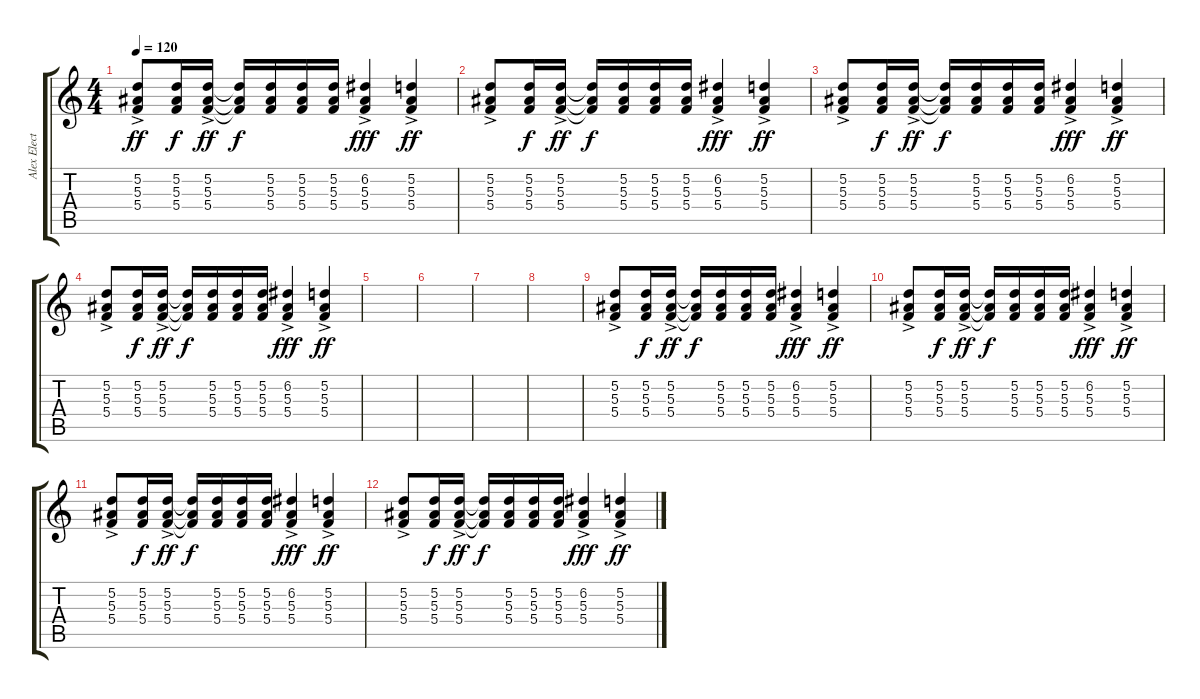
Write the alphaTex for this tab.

\track ("Alex Electric (Whole Step Down)" "Alex Elect") {instrument distortionguitar}
\staff {score tabs}
\tuning (D4 A3 F3 C3 G2 D2) {hide}
\ts (4 4)
\tempo 120
\clef g2
\ks c
(5.2{ac} 5.3{ac} 5.4{ac}).8{dy ff} (5.2 5.3 5.4).16{dy f} (5.2{ac} 5.3{ac} 5.4{ac}).16{dy ff} (5.2{t} 5.3{t} 5.4{t}).16{dy f} (5.2 5.3 5.4).16 (5.2 5.3 5.4).16 (5.2 5.3 5.4).16 (6.2{ac} 5.3{ac} 5.4{ac}).4{dy fff} (5.2{ac} 5.3{ac} 5.4{ac}).4{dy ff} |
(5.2{ac} 5.3{ac} 5.4{ac}).8 (5.2 5.3 5.4).16{dy f} (5.2{ac} 5.3{ac} 5.4{ac}).16{dy ff} (5.2{t} 5.3{t} 5.4{t}).16{dy f} (5.2 5.3 5.4).16 (5.2 5.3 5.4).16 (5.2 5.3 5.4).16 (6.2{ac} 5.3{ac} 5.4{ac}).4{dy fff} (5.2{ac} 5.3{ac} 5.4{ac}).4{dy ff} |
(5.2{ac} 5.3{ac} 5.4{ac}).8 (5.2 5.3 5.4).16{dy f} (5.2{ac} 5.3{ac} 5.4{ac}).16{dy ff} (5.2{t} 5.3{t} 5.4{t}).16{dy f} (5.2 5.3 5.4).16 (5.2 5.3 5.4).16 (5.2 5.3 5.4).16 (6.2{ac} 5.3{ac} 5.4{ac}).4{dy fff} (5.2{ac} 5.3{ac} 5.4{ac}).4{dy ff} |
(5.2{ac} 5.3{ac} 5.4{ac}).8 (5.2 5.3 5.4).16{dy f} (5.2{ac} 5.3{ac} 5.4{ac}).16{dy ff} (5.2{t} 5.3{t} 5.4{t}).16{dy f} (5.2 5.3 5.4).16 (5.2 5.3 5.4).16 (5.2 5.3 5.4).16 (6.2{ac} 5.3{ac} 5.4{ac}).4{dy fff} (5.2{ac} 5.3{ac} 5.4{ac}).4{dy ff} |
|
|
|
|
(5.2{ac} 5.3{ac} 5.4{ac}).8 (5.2 5.3 5.4).16{dy f} (5.2{ac} 5.3{ac} 5.4{ac}).16{dy ff} (5.2{t} 5.3{t} 5.4{t}).16{dy f} (5.2 5.3 5.4).16 (5.2 5.3 5.4).16 (5.2 5.3 5.4).16 (6.2{ac} 5.3{ac} 5.4{ac}).4{dy fff} (5.2{ac} 5.3{ac} 5.4{ac}).4{dy ff} |
(5.2{ac} 5.3{ac} 5.4{ac}).8 (5.2 5.3 5.4).16{dy f} (5.2{ac} 5.3{ac} 5.4{ac}).16{dy ff} (5.2{t} 5.3{t} 5.4{t}).16{dy f} (5.2 5.3 5.4).16 (5.2 5.3 5.4).16 (5.2 5.3 5.4).16 (6.2{ac} 5.3{ac} 5.4{ac}).4{dy fff} (5.2{ac} 5.3{ac} 5.4{ac}).4{dy ff} |
(5.2{ac} 5.3{ac} 5.4{ac}).8 (5.2 5.3 5.4).16{dy f} (5.2{ac} 5.3{ac} 5.4{ac}).16{dy ff} (5.2{t} 5.3{t} 5.4{t}).16{dy f} (5.2 5.3 5.4).16 (5.2 5.3 5.4).16 (5.2 5.3 5.4).16 (6.2{ac} 5.3{ac} 5.4{ac}).4{dy fff} (5.2{ac} 5.3{ac} 5.4{ac}).4{dy ff} |
(5.2{ac} 5.3{ac} 5.4{ac}).8 (5.2 5.3 5.4).16{dy f} (5.2{ac} 5.3{ac} 5.4{ac}).16{dy ff} (5.2{t} 5.3{t} 5.4{t}).16{dy f} (5.2 5.3 5.4).16 (5.2 5.3 5.4).16 (5.2 5.3 5.4).16 (6.2{ac} 5.3{ac} 5.4{ac}).4{dy fff} (5.2{ac} 5.3{ac} 5.4{ac}).4{dy ff}
